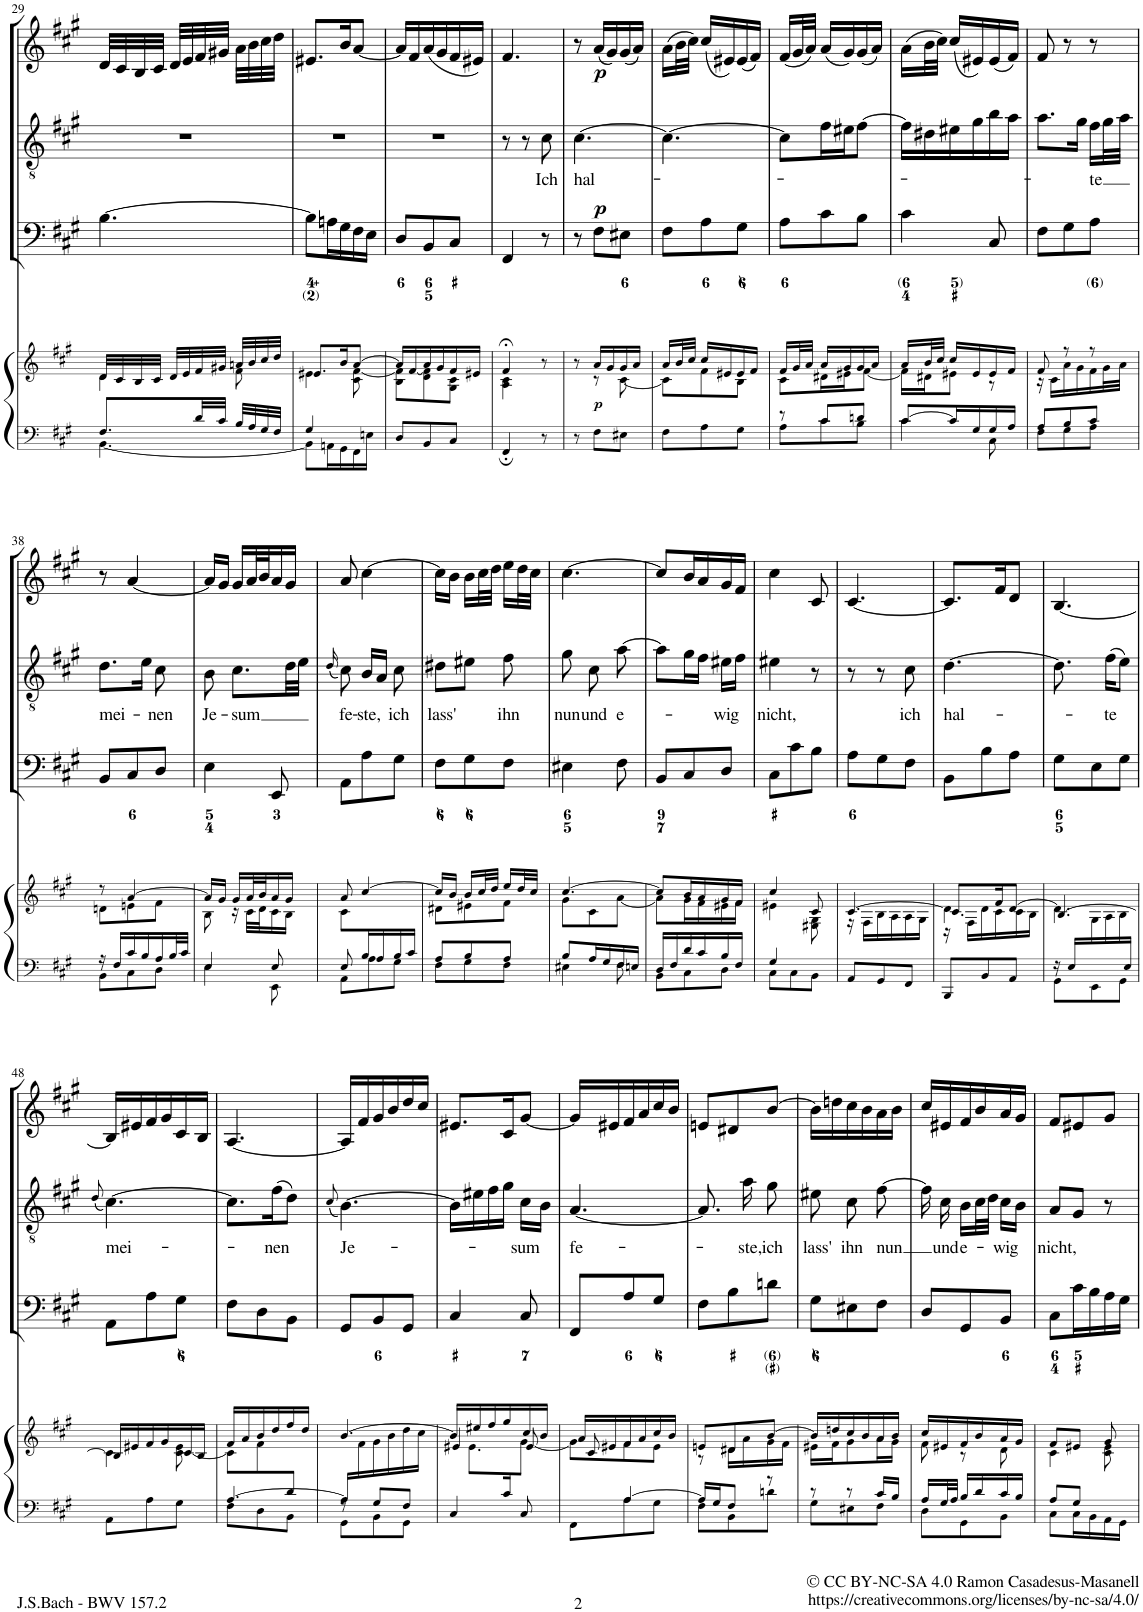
**kern	**kern	**dynam	**kern	**dynam	**kern	**text	**kern	**dynam
*part4	*part4	*part4	*part3	*part3	*part2	*part2	*part1	*part1
*staff5	*staff4	*staff4/5	*staff3	*staff3	*staff2	*staff2	*staff1	*staff1
*I"Piano reduction	*	*	*I"Continuo	*	*I"Tenore	*	*I"Oboe d'amore	*
*I'Pno	*	*	*	*	*	*	*I'Ob	*
!!LO:PB:g=z
*clefF4	*clefG2	*	*clefF4	*	*clefGv2	*	*clefG2	*
*k[f#c#g#]	*k[f#c#g#]	*	*k[f#c#g#]	*	*k[f#c#g#]	*	*k[f#c#g#]	*
*M3/8	*M3/8	*	*M3/8	*	*M3/8	*	*M3/8	*
=29	=29	=29	=29	=29	=29	=29	=29	=29
*^	*^	*	*	*	*	*	*	*
8.F#/L	[4.BB\	32d/LLL	4d\	.	[4.B\	.	4.r	.	32d/LLL	.
.	.	32c#/	.	.	.	.	.	.	32c#/	.
.	.	32B/	.	.	.	.	.	.	32B/	.
.	.	32c#/JJJ	.	.	.	.	.	.	32c#/JJJ	.
.	.	32d/LLL	.	.	.	.	.	.	32d/LLL	.
.	.	32e/	.	.	.	.	.	.	32e/	.
32d/LL	.	32f#/	.	.	.	.	.	.	32f#/	.
32c#/JJJ	.	32g#X/JJJ	.	.	.	.	.	.	32g#X/JJJ	.
32B/LLL	.	32an/LLL	8f#\	.	.	.	.	.	32a\LLL	.
32A/	.	32b/	.	.	.	.	.	.	32b\	.
32G#/	.	32cc#/	.	.	.	.	.	.	32cc#\	.
32F#/JJJ	.	32dd/JJJ	.	.	.	.	.	.	32dd\JJJ	.
=30	=30	=30	=30	=30	=30	=30	=30	=30	=30	=30
4G#/	8BB\L]	8.e#X/L	4e#\	.	8B\L]	.	4.r	.	8.e#X/L	.
.	16AAn\L	.	.	.	16An\L	.	.	.	.	.
.	16GG#\	16b/K	.	.	16G#\	.	.	.	16b/K	.
8ryy	16FF#\	[8a/J	8c#\ [8f#\	.	16F#\	.	.	.	[8a/J	.
.	16En\JJ	.	.	.	16E\JJ	.	.	.	.	.
*v	*v	*	*	*	*	*	*	*	*	*
=31	=31	=31	=31	=31	=31	=31	=31	=31	=31
8D/L	16a/LL]	8B\ 8f#\]L	.	8D/L	.	4.r	.	16a/LL]	.
.	[<16f#/	.	.	.	.	.	.	16f#/	.
8BB/	16a/	8d\ 8f#\]	.	8BB/	.	.	.	(16a/	.
.	16g#/	.	.	.	.	.	.	16g#/	.
8C#/J	16f#/	8G#\ 8c#\J	.	8C#/J	.	.	.	16f#/	.
.	16e#X/JJ	.	.	.	.	.	.	16e#X/JJ)	.
=32	=32	=32	=32	=32	=32	=32	=32	=32	=32
4FF#;/	4f#;</	4A\ 4c#\	.	4FF#/	.	8r	.	4.f#/	.
.	.	.	.	.	.	8r	.	.	.
!	!	!	!	!	!	!	!LO:LY:b	!	!
8r	8r	8ryy	.	8r	.	8c#\	Ich	.	.
=33	=33	=33	=33	=33	=33	=33	=33	=33	=33
!	!	!	!	!	!	!	!LO:LY:b	!	!
8r	8r	8ryy	.	8r	.	[4.c#\	hal-	8r	.
!	!	!	!LO:DY:b	!	!LO:DY:a	!	!	!	!LO:DY:b
8F#\L	16a/LL	8r	p	8F#\L	p	.	.	(16a/LL	p
.	16g#/	.	.	.	.	.	.	16g#/)	.
8E#X\J	16g#/	[8c#\	.	8E#X\J	.	.	.	(16g#/	.
.	16a/JJ	.	.	.	.	.	.	16a/JJ)	.
=34	=34	=34	=34	=34	=34	=34	=34	=34	=34
8F#\L	16a/LL	8c#\L]	.	8F#\L	.	4.c#\_	.	(16a\LL	.
.	32b/L	.	.	.	.	.	.	32b\L	.
.	32cc#/JJJ	.	.	.	.	.	.	32cc#\JJJ)	.
8A\	16cc#/LL	8f#\	.	8A\	.	.	.	(16cc#/LL	.
.	16e#X/	.	.	.	.	.	.	16e#X/)	.
8G#\J	16e#/	8B\J	.	8G#\J	.	.	.	(16e#/	.
.	16f#/JJ	.	.	.	.	.	.	16f#/JJ)	.
=35	=35	=35	=35	=35	=35	=35	=35	=35	=35
*^	*	*	*	*	*	*	*	*	*
8r	8A\L	16f#/LL	8c#\L	.	8A\L	.	8c#\L]	.	(16f#/LL	.
.	.	32g#/L	.	.	.	.	.	.	32g#/L	.
.	.	32a/JJJ	.	.	.	.	.	.	32a/JJJ)	.
8c#/L	8c#\	16a/LL	16d#X\L	.	8c#\	.	16f#\L	.	(16a/LL	.
.	.	16g#/	16e#X\J	.	.	.	16e#X\J	.	16g#/)	.
8dn/J	8B\J	16g#/	[8f#\J	.	8B\J	.	[8f#\J	.	(16g#/	.
.	.	16a/JJ	.	.	.	.	.	.	16a/JJ)	.
=36	=36	=36	=36	=36	=36	=36	=36	=36	=36	=36
[8c#/L	4c#\	16a/LL	16f#\LL]	.	4c#\	.	16f#\LL]	.	(16a\LL	.
.	.	32b/L	16d#X\J	.	.	.	16d#X\	.	32b\L	.
.	.	32cc#/JJJ	.	.	.	.	.	.	32cc#\JJJ)	.
16c#/L]	.	16cc#/LL	8e#X\J	.	.	.	16e#X\	.	(16cc#/LL	.
16G#/	.	16e#/	.	.	.	.	16g#\	.	16e#X/)	.
16G#/	8C#\	16e#/	8r	.	8C#/	.	16b\	.	(16e#/	.
16A/JJ	.	16f#/JJ	.	.	.	.	16a\JJ	.	16f#/JJ)	.
=37	=37	=37	=37	=37	=37	=37	=37	=37	=37	=37
8A/L	8F#\L	8f#/	16r	.	8F#\L	.	8.a\L	.	8f#/	.
.	.	.	16c#\LL	.	.	.	.	.	.	.
8B/	8G#\	8r	16a\	.	8G#\	.	.	.	8r	.
.	.	.	16g#\	.	.	.	16g#\Jk	.	.	.
!	!	!	!	!	!	!	!	!LO:LY:b	!	!
8c#/J	8A\J	8r	16f#\	.	8A\J	.	16f#\LL	-te	8r	.
.	.	.	32g#\L	.	.	.	32g#\L	.	.	.
.	.	.	32a\JJJ	.	.	.	32a\JJJ	.	.	.
!!LO:LB:g=z
=38	=38	=38	=38	=38	=38	=38	=38	=38	=38	=38
!	!	!	!	!	!	!	!	!LO:LY:b	!	!
16r	8BB\L	8r	8dn\L	.	8BB/L	.	8.d\L	mei-	8r	.
16F#/LL	.	.	.	.	.	.	.	.	.	.
16c#/	8C#\	[4a/	8en\	.	8C#/	.	.	.	[4a/	.
16B/	.	.	.	.	.	.	16e\Jk	.	.	.
!	!	!	!	!	!	!	!	!LO:LY:b	!	!
16A/	8D\J	.	8f#\J	.	8D/J	.	8c#\	-nen	.	.
32B/L	.	.	.	.	.	.	.	.	.	.
32c#/JJJ	.	.	.	.	.	.	.	.	.	.
=39	=39	=39	=39	=39	=39	=39	=39	=39	=39	=39
!	!	!	!	!	!	!	!	!LO:LY:b	!	!
4E/	4E\	16a/LL]	8B\	.	4E\	.	8B\	Je-	16a/LL]	.
.	.	16g#/JJ	.	.	.	.	.	.	16g#/JJ	.
!	!	!	!	!	!	!	!	!LO:LY:b	!	!
.	.	16g#/LL	16r	.	.	.	8.c#\L	-sum	16g#/LL	.
.	.	32a/L	32c#\LLL	.	.	.	.	.	32a/L	.
.	.	32b/J	32d\J	.	.	.	.	.	32b/J	.
8E/	8EE\	16a/	16c#\	.	8EE/	.	.	.	16a/	.
.	.	16g#/JJ	16B\JJ	.	.	.	32d\LL	.	16g#/JJ	.
.	.	.	.	.	.	.	32e\JJJ	.	.	.
*v	*v	*	*	*	*	*	*	*	*	*
=40	=40	=40	=40	=40	=40	=40	=40	=40	=40
.	.	.	.	.	.	(16qd/	.	.	.
*^	*	*	*	*	*	*	*	*	*
*	*^	*	*	*	*	*	*	*	*	*
!	!	!	!	!	!	!	!	!	!LO:LY:b	!	!
8ryy	8E/	8AA\L	8a/	8c#\L	.	8AA\L	.	8c#\)	fe-	8a/	.
!	!	!	!	!	!	!	!	!	!LO:LY:b	!	!
16B/L	4ryy	8A\	[4cc#/	4ryy	.	8A\	.	16B/LL	-ste,	[4cc#\	.
16A/	.	.	.	.	.	.	.	16A/JJ	.	.	.
!	!	!	!	!	!	!	!	!	!LO:LY:b	!	!
16B/	.	8G#\J	.	.	.	8G#\J	.	8c#\	ich	.	.
16c#/JJ	.	.	.	.	.	.	.	.	.	.	.
*	*v	*v	*	*	*	*	*	*	*	*	*
=41	=41	=41	=41	=41	=41	=41	=41	=41	=41	=41
!	!	!	!	!	!	!	!	!LO:LY:b	!	!
8A/L	8F#\L	16cc#/LL]	8d#X\L	.	8F#\L	.	8d#X\L	lass'	16cc#\LL]	.
.	.	16b/JJ	.	.	.	.	.	.	16b\JJ	.
8B/	8G#\	16b/LL	8e#X\	.	8G#\	.	8e#X\J	.	16b\LL	.
.	.	32cc#/L	.	.	.	.	.	.	32cc#\L	.
.	.	32dd/JJJ	.	.	.	.	.	.	32dd\JJJ	.
!	!	!	!	!	!	!	!	!LO:LY:b	!	!
8A/J	8F#\J	16ee/LL	8f#\J	.	8F#\J	.	8f#\	ihn	16ee\LL	.
.	.	32dd/L	.	.	.	.	.	.	32dd\L	.
.	.	32cc#/JJJ	.	.	.	.	.	.	32cc#\JJJ	.
=42	=42	=42	=42	=42	=42	=42	=42	=42	=42	=42
!	!	!	!	!	!	!	!	!LO:LY:b	!	!
8B/L	4E#X\	[4.cc#/	8g#\L	.	4E#X\	.	8g#\	nun	[4.cc#\	.
!	!	!	!	!	!	!	!	!LO:LY:b	!	!
16A/L	.	.	8c#\	.	.	.	8c#\	und	.	.
16G#/	.	.	.	.	.	.	.	.	.	.
!	!	!	!	!	!	!	!	!LO:LY:b	!	!
16F#/	8F#\	.	[8a\J	.	8F#\	.	[8a\	e-	.	.
16En/JJ	.	.	.	.	.	.	.	.	.	.
=43	=43	=43	=43	=43	=43	=43	=43	=43	=43	=43
16D/LL	8BB\L	8cc#/L]	8a\L]	.	8BB/L	.	8a\L]	.	8cc#/L]	.
16F#/	.	.	.	.	.	.	.	.	.	.
16d/	8C#\	16b/L	16g#\L	.	8C#/	.	16g#\L	.	16b/L	.
16c#/	.	16a/	16f#\	.	.	.	16f#\JJ	.	16a/	.
!	!	!	!	!	!	!	!	!LO:LY:b	!	!
16B/	8D\J	16g#/	16e#X\	.	8D/J	.	16e#X\LL	-wig	16g#/	.
16F#/JJ	.	16f#/JJ	16f#\JJ	.	.	.	16f#\JJ	.	16f#/JJ	.
=44	=44	=44	=44	=44	=44	=44	=44	=44	=44	=44
!	!	!	!	!	!	!	!	!LO:LY:b	!	!
4G#/	8C#\L	4cc#/	4e#X\	.	8C#\L	.	4e#X\	nicht,	4cc#\	.
.	8C#\	.	.	.	8c#\	.	.	.	.	.
8ryy	8BB\J	8c#/	8E#X\ 8G#\	.	8B\J	.	8r	.	8c#/	.
*v	*v	*	*	*	*	*	*	*	*	*
=45	=45	=45	=45	=45	=45	=45	=45	=45	=45
8AA/L	[4.c#/	16r	.	8A\L	.	8r	.	[4.c#/	.
.	.	16F#\LL	.	.	.	.	.	.	.
8GG#/	.	16B\	.	8G#\	.	8r	.	.	.
.	.	16A\	.	.	.	.	.	.	.
!	!	!	!	!	!	!	!LO:LY:b	!	!
8FF#/J	.	16A\	.	8F#\J	.	8c#\	ich	.	.
.	.	16G#\JJ	.	.	.	.	.	.	.
=46	=46	=46	=46	=46	=46	=46	=46	=46	=46
*	*	*^	*	*	*	*	*	*	*
!	!	!	!	!	!	!	!	!LO:LY:b	!	!
8BBB/L	8.c#/L]	4d\	16r	.	8BB\L	.	[4.d\	hal-	8.c#/L]	.
.	.	.	16F#\LL	.	.	.	.	.	.	.
8BB/	.	.	16d\	.	8B\	.	.	.	.	.
.	16f#/K	.	16c#\	.	.	.	.	.	16f#/K	.
8AA/J	[8d/J	8ryy	16c#\	.	8A\J	.	.	.	8d/J	.
.	.	.	16B\JJ	.	.	.	.	.	.	.
=47	=47	=47	=47	=47	=47	=47	=47	=47	=47	=47
*^	*	*	*	*	*	*	*	*	*	*
16r	8GG#\L	[4.B/	4.d\]	8ryy	.	8G#\L	.	8.d\]	.	[4.B/	.
16E/LL	.	.	.	.	.	.	.	.	.	.	.
8.ryy	8EE\	.	.	16G#\	.	8E\	.	.	.	.	.
!	!	!	!	!	!	!	!	!	!LO:LY:b	!	!
.	.	.	.	16A\	.	.	.	(16f#\KL	-te	.	.
.	8GG#\J	.	.	16B\	.	8G#\J	.	8e\J)	.	.	.
16E/JJ	.	.	.	16ryy	.	.	.	.	.	.	.
*v	*v	*	*	*	*	*	*	*	*	*	*
*	*v	*v	*v	*	*	*	*	*	*	*
!!LO:LB:g=z
=48	=48	=48	=48	=48	=48	=48	=48	=48
.	.	.	.	.	(8qd/	.	.	.
*	*^	*	*	*	*	*	*	*
!	!	!	!	!	!	!	!LO:LY:b	!	!
8AA\L	16B/LL]	4c#\	.	8AA\L	.	[4.c#\)	mei-	16B/LL]	.
.	16e#X/	.	.	.	.	.	.	16e#X/	.
8A\	16f#/	.	.	8A\	.	.	.	16f#/	.
.	16g#/	.	.	.	.	.	.	16g#/	.
8G#\J	16c#/	[8c#\ 8e#\	.	8G#\J	.	.	.	16c#/	.
.	16B/JJ	.	.	.	.	.	.	16B/JJ	.
=49	=49	=49	=49	=49	=49	=49	=49	=49	=49
*^	*	*	*	*	*	*	*	*	*
*	*^	*	*	*	*	*	*	*	*	*
4ryy	[4.A/	8F#\L	16f#/LL	8c#\L]	.	8F#\L	.	8.c#\L]	.	[4.A/	.
.	.	.	16a/	.	.	.	.	.	.	.	.
.	.	8D\	16b/	8f#\	.	8D\	.	.	.	.	.
!	!	!	!	!	!	!	!	!	!LO:LY:b	!	!
.	.	.	16dd/	.	.	.	.	(16f#\K	-nen	.	.
8d/J	.	8BB\J	16ff#/	8ryy	.	8BB\J	.	8d\J)	.	.	.
.	.	.	16dd/JJ	.	.	.	.	.	.	.	.
=50	=50	=50	=50	=50	=50	=50	=50	=50	=50	=50	=50
.	.	.	.	.	.	.	.	(8qc#/	.	.	.
!	!	!	!	!	!	!	!	!	!LO:LY:b	!	!
16A/LL]	8r	8GG#\L	[4.b/	16ryy	.	8GG#/L	.	[4.B\)	Je-	16A/LL]	.
4ryy	.	.	.	16f#\	.	.	.	.	.	16f#/	.
.	8G#/L	8BB\	.	16g#\	.	8BB/	.	.	.	16g#/	.
.	.	.	.	16b\	.	.	.	.	.	16b/	.
.	8F#/J	8GG#\J	.	16dd\	.	8GG#/J	.	.	.	16dd/	.
16ryy	.	.	.	16cc#\JJ	.	.	.	.	.	16cc#/JJ	.
*	*v	*v	*	*	*	*	*	*	*	*	*
=51	=51	=51	=51	=51	=51	=51	=51	=51	=51	=51
*	*	*	*^	*	*	*	*	*	*	*
8.ryy	4C#/	16b/LL]	8.e#X\L	4e#/	.	4C#/	.	16B\LL]	.	8.e#X/L	.
.	.	16ee#X/	.	.	.	.	.	16e#X\	.	.	.
.	.	16ff#/	.	.	.	.	.	16f#\	.	.	.
16c#/K	.	16gg#/	16ryy	.	.	.	.	16g#\JJ	.	16c#/K	.
!	!	!	!	!	!	!	!	!	!LO:LY:b	!	!
8ryy	8C#/	16cc#/	[8g#\J	8e#/	.	8C#/	.	16c#\LL	-sum	[8g#/J	.
.	.	16b/JJ	.	.	.	.	.	16B\JJ	.	.	.
=52	=52	=52	=52	=52	=52	=52	=52	=52	=52	=52	=52
!	!	!	!	!	!	!	!	!	!LO:LY:b	!	!
8ryy	8FF#\L	16a/LL	8g#\L]	8c#/	.	8FF#/L	.	[4.A/	fe-	16g#/LL]	.
.	.	16e#X/	.	.	.	.	.	.	.	16e#X/	.
[4A/	8A\	16f#/	8f#\	4ryy	.	8A/	.	.	.	16f#/	.
.	.	16a/	.	.	.	.	.	.	.	16a/	.
.	8G#\J	16cc#/	8e#\J	.	.	8G#/J	.	.	.	16cc#/	.
.	.	16b/JJ	.	.	.	.	.	.	.	16b/JJ	.
*	*	*	*v	*v	*	*	*	*	*	*	*
=53	=53	=53	=53	=53	=53	=53	=53	=53	=53	=53
16A/LL]	8F#\L	8en/L	8r	.	8F#\L	.	8.A/]	.	8en/L	.
16G#/J	.	.	.	.	.	.	.	.	.	.
8F#/J	8BB\	8d#X/	16d#\LL	.	8B\	.	.	.	8d#X/	.
!	!	!	!	!	!	!	!	!LO:LY:b	!	!
.	.	.	16a\	.	.	.	16a\	-ste,	.	.
!	!	!	!	!	!	!	!	!LO:LY:b	!	!
8r	8dn\J	[8b/J	16g#\	.	8dn\J	.	8g#\	ich	[8b/J	.
.	.	.	16f#\JJ	.	.	.	.	.	.	.
=54	=54	=54	=54	=54	=54	=54	=54	=54	=54	=54
!	!	!	!	!	!	!	!	!LO:LY:b	!	!
8r	8G#\L	16b/LL]	16e#X\LL	.	8G#\L	.	8e#X\	lass'	16b\LL]	.
.	.	16ddn/	16f#\J	.	.	.	.	.	16ddn\	.
!	!	!	!	!	!	!	!	!LO:LY:b	!	!
8r	8E#X\	16cc#/	8g#\	.	8E#X\	.	8c#\	ihn	16cc#\	.
.	.	16b/	.	.	.	.	.	.	16b\	.
!	!	!	!	!	!	!	!	!LO:LY:b	!	!
16c#/LL	8F#\J	16a/	16a\L	.	8F#\J	.	[8f#\	nun	16a\	.
16B/JJ	.	16b/JJ	16g#\JJ	.	.	.	.	.	16b\JJ	.
=55	=55	=55	=55	=55	=55	=55	=55	=55	=55	=55
16A/LL	8D\L	16cc#/LL	8f#\	.	8D/L	.	16f#\]	.	16cc#/LL	.
!	!	!	!	!	!	!	!	!LO:LY:b	!	!
32G#/L	.	16e#X/	.	.	.	.	16c#\	und	16e#X/	.
32A/JJJ	.	.	.	.	.	.	.	.	.	.
!	!	!	!	!	!	!	!	!LO:LY:b	!	!
16B/LL	8GG#\	16f#/	8r	.	8GG#/	.	16B\LL	e-	16f#/	.
16d/	.	16b/	.	.	.	.	32c#\L	.	16b/	.
.	.	.	.	.	.	.	32d\JJJ	.	.	.
!	!	!	!	!	!	!	!	!LO:LY:b	!	!
16c#/	8BB\J	16a/	8d\	.	8BB/J	.	16c#\LL	-wig	16a/	.
16B/JJ	.	16g#/JJ	.	.	.	.	16B\JJ	.	16g#/JJ	.
=56	=56	=56	=56	=56	=56	=56	=56	=56	=56	=56
!	!	!	!	!	!	!	!	!LO:LY:b	!	!
8A/L	8C#\L	8f#/L	4c#\	.	8C#\L	.	8A/L	nicht,	8f#/L	.
8G#/J	16C#\L	8e#X/J	.	.	16c#\L	.	8G#/J	.	8e#X/	.
.	16BB\	.	.	.	16B\	.	.	.	.	.
8ryy	16AA\	8g#/	8c#\ 8e#\	.	16A\	.	8r	.	8g#/J	.
.	16GG#\JJ	.	.	.	16G#\JJ	.	.	.	.	.
*v	*v	*	*	*	*	*	*	*	*	*
*	*v	*v	*	*	*	*	*	*	*
=	=	=	=	=	=	=	=	=
*-	*-	*-	*-	*-	*-	*-	*-	*-
